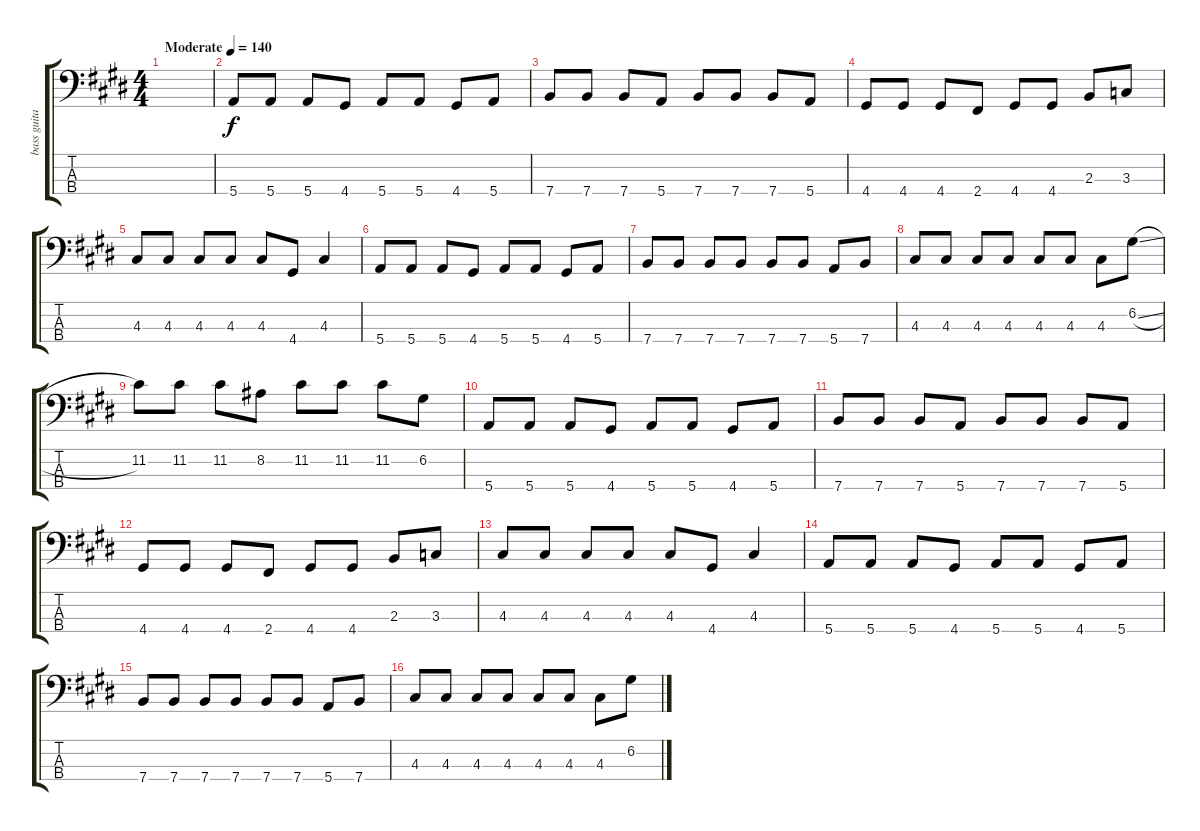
\track ("bass guitar" "bass guita") {instrument electricbassfinger}
\staff {score tabs}
\tuning (G2 D2 A1 E1) {hide}
\ts (4 4)
\tempo (140 "Moderate")
\clef f4
\ks e
|
5.4.8 5.4.8 5.4.8 4.4.8 5.4.8 5.4.8 4.4.8 5.4.8 |
7.4.8 7.4.8 7.4.8 5.4.8 7.4.8 7.4.8 7.4.8 5.4.8 |
4.4.8 4.4.8 4.4.8 2.4.8 4.4.8 4.4.8 2.3.8 3.3.8 |
4.3.8 4.3.8 4.3.8 4.3.8 4.3.8 4.4.8 4.3.4 |
5.4.8 5.4.8 5.4.8 4.4.8 5.4.8 5.4.8 4.4.8 5.4.8 |
7.4.8 7.4.8 7.4.8 7.4.8 7.4.8 7.4.8 5.4.8 7.4.8 |
4.3.8 4.3.8 4.3.8 4.3.8 4.3.8 4.3.8 4.3.8 6.2{sl}.8 |
11.2.8 11.2.8 11.2.8 8.2.8 11.2.8 11.2.8 11.2.8 6.2.8 |
5.4.8 5.4.8 5.4.8 4.4.8 5.4.8 5.4.8 4.4.8 5.4.8 |
7.4.8 7.4.8 7.4.8 5.4.8 7.4.8 7.4.8 7.4.8 5.4.8 |
4.4.8 4.4.8 4.4.8 2.4.8 4.4.8 4.4.8 2.3.8 3.3.8 |
4.3.8 4.3.8 4.3.8 4.3.8 4.3.8 4.4.8 4.3.4 |
5.4.8 5.4.8 5.4.8 4.4.8 5.4.8 5.4.8 4.4.8 5.4.8 |
7.4.8 7.4.8 7.4.8 7.4.8 7.4.8 7.4.8 5.4.8 7.4.8 |
4.3.8 4.3.8 4.3.8 4.3.8 4.3.8 4.3.8 4.3.8 6.2{sl}.8
